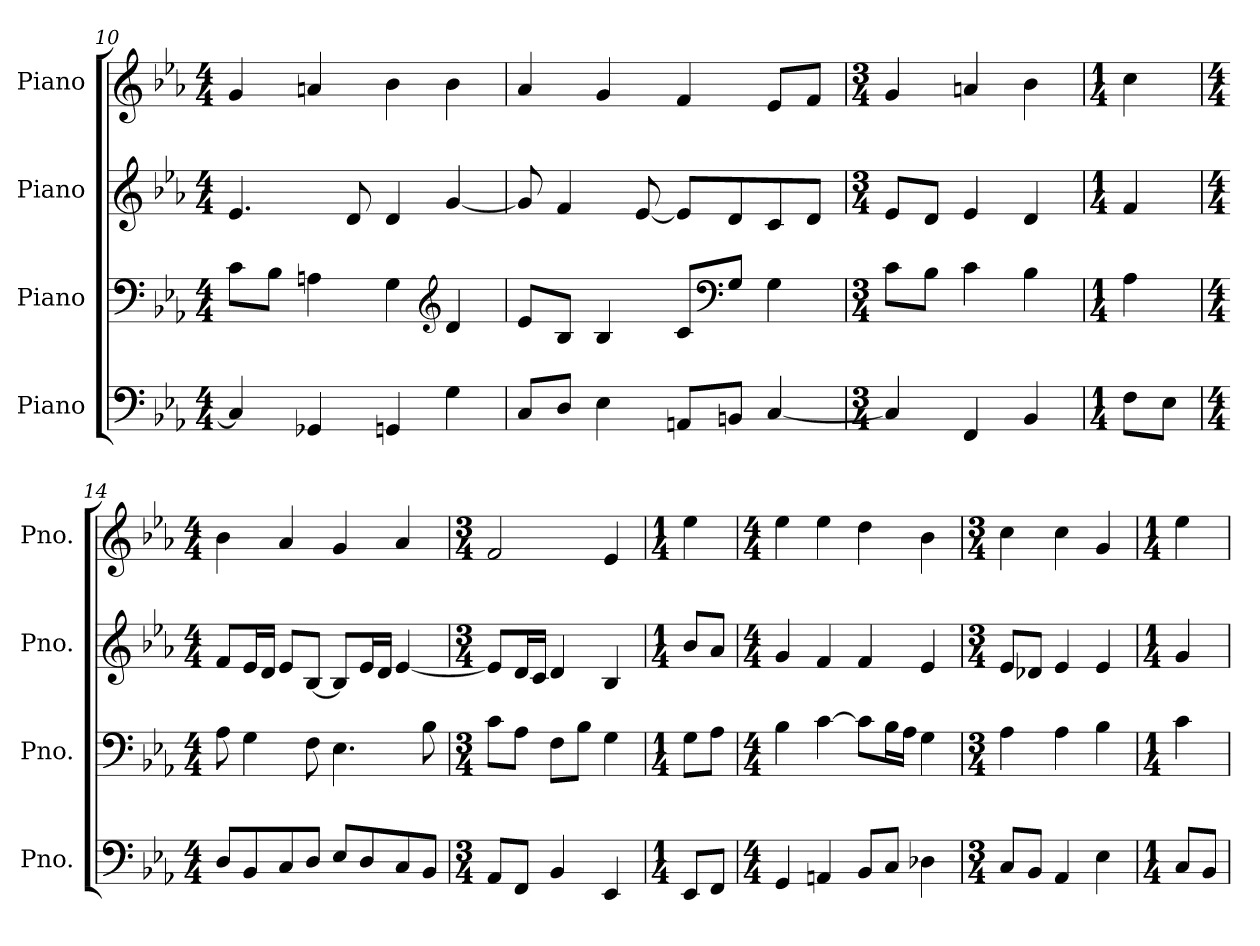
**kern	**kern	**kern	**kern
*part4	*part3	*part2	*part1
*staff4	*staff3	*staff2	*staff1
*I"Piano	*I"Piano	*I"Piano	*I"Piano
*I'Pno.	*I'Pno.	*I'Pno.	*I'Pno.
*clefF4	*clefF4	*clefG2	*clefG2
*k[b-e-a-]	*k[b-e-a-]	*k[b-e-a-]	*k[b-e-a-]
*M4/4	*M4/4	*M4/4	*M4/4
=10	=10	=10	=10
4C/]	8c\L	4.e-/	4g/
.	8B-\J	.	.
4GG-X/	4An\	.	4an/
.	.	8d/	.
4GGn/	4G\	4d/	4b-\
*	*clefG2	*	*
4G\	4d/	[4g/	4b-\
=11	=11	=11	=11
8C/L	8e-/L	8g/]	4a-/
8D/J	8B-/J	4f/	.
4E-\	4B-/	.	4g/
.	.	[8e-/	.
8AAn/L	8c/L	8e-/L]	4f/
*	*clefF4	*	*
8BBn/J	8G/J	8d/	.
[4C/	4G\	8c/	8e-/L
.	.	8d/J	8f/J
=12	=12	=12	=12
*M3/4	*M3/4	*M3/4	*M3/4
4C/]	8c\L	8e-/L	4g/
.	8B-\J	8d/J	.
4FF/	4c\	4e-/	4an/
4BB-/	4B-\	4d/	4b-\
!!LO:PB:g=z
=13	=13	=13	=13
*M1/4	*M1/4	*M1/4	*M1/4
8F\L	4A-\	4f/	4cc\
8E-\J	.	.	.
=14	=14	=14	=14
*M4/4	*M4/4	*M4/4	*M4/4
8D/L	8A-\	8f/L	4b-\
8BB-/	4G\	16e-/L	.
.	.	16d/JJ	.
8C/	.	8e-/L	4a-/
8D/J	8F\	[8B-/J	.
8E-/L	4.E-\	8B-/L]	4g/
8D/	.	16e-/L	.
.	.	16d/JJ	.
8C/	.	[4e-/	4a-/
8BB-/J	8B-\	.	.
=15	=15	=15	=15
*M3/4	*M3/4	*M3/4	*M3/4
8AA-/L	8c\L	8e-/L]	2f/
8FF/J	8A-\J	16d/L	.
.	.	16c/JJ	.
4BB-/	8F\L	4d/	.
.	8B-\J	.	.
4EE-/	4G\	4B-/	4e-/
=16	=16	=16	=16
*M1/4	*M1/4	*M1/4	*M1/4
8EE-/L	8G\L	8b-/L	4ee-\
8FF/J	8A-\J	8a-/J	.
=17	=17	=17	=17
*M4/4	*M4/4	*M4/4	*M4/4
4GG/	4B-\	4g/	4ee-\
4AAn/	[4c\	4f/	4ee-\
8BB-/L	8c\L]	4f/	4dd\
8C/J	16B-\L	.	.
.	16A-\JJ	.	.
4D-X\	4G\	4e-/	4b-\
=18	=18	=18	=18
*M3/4	*M3/4	*M3/4	*M3/4
8C/L	4A-\	8e-/L	4cc\
8BB-/J	.	8d-X/J	.
4AA-/	4A-\	4e-/	4cc\
4E-\	4B-\	4e-/	4g/
!!LO:LB:g=z
=19	=19	=19	=19
*M1/4	*M1/4	*M1/4	*M1/4
8C/L	4c\	4g/	4ee-\
8BB-/J	.	.	.
=	=	=	=
*-	*-	*-	*-
